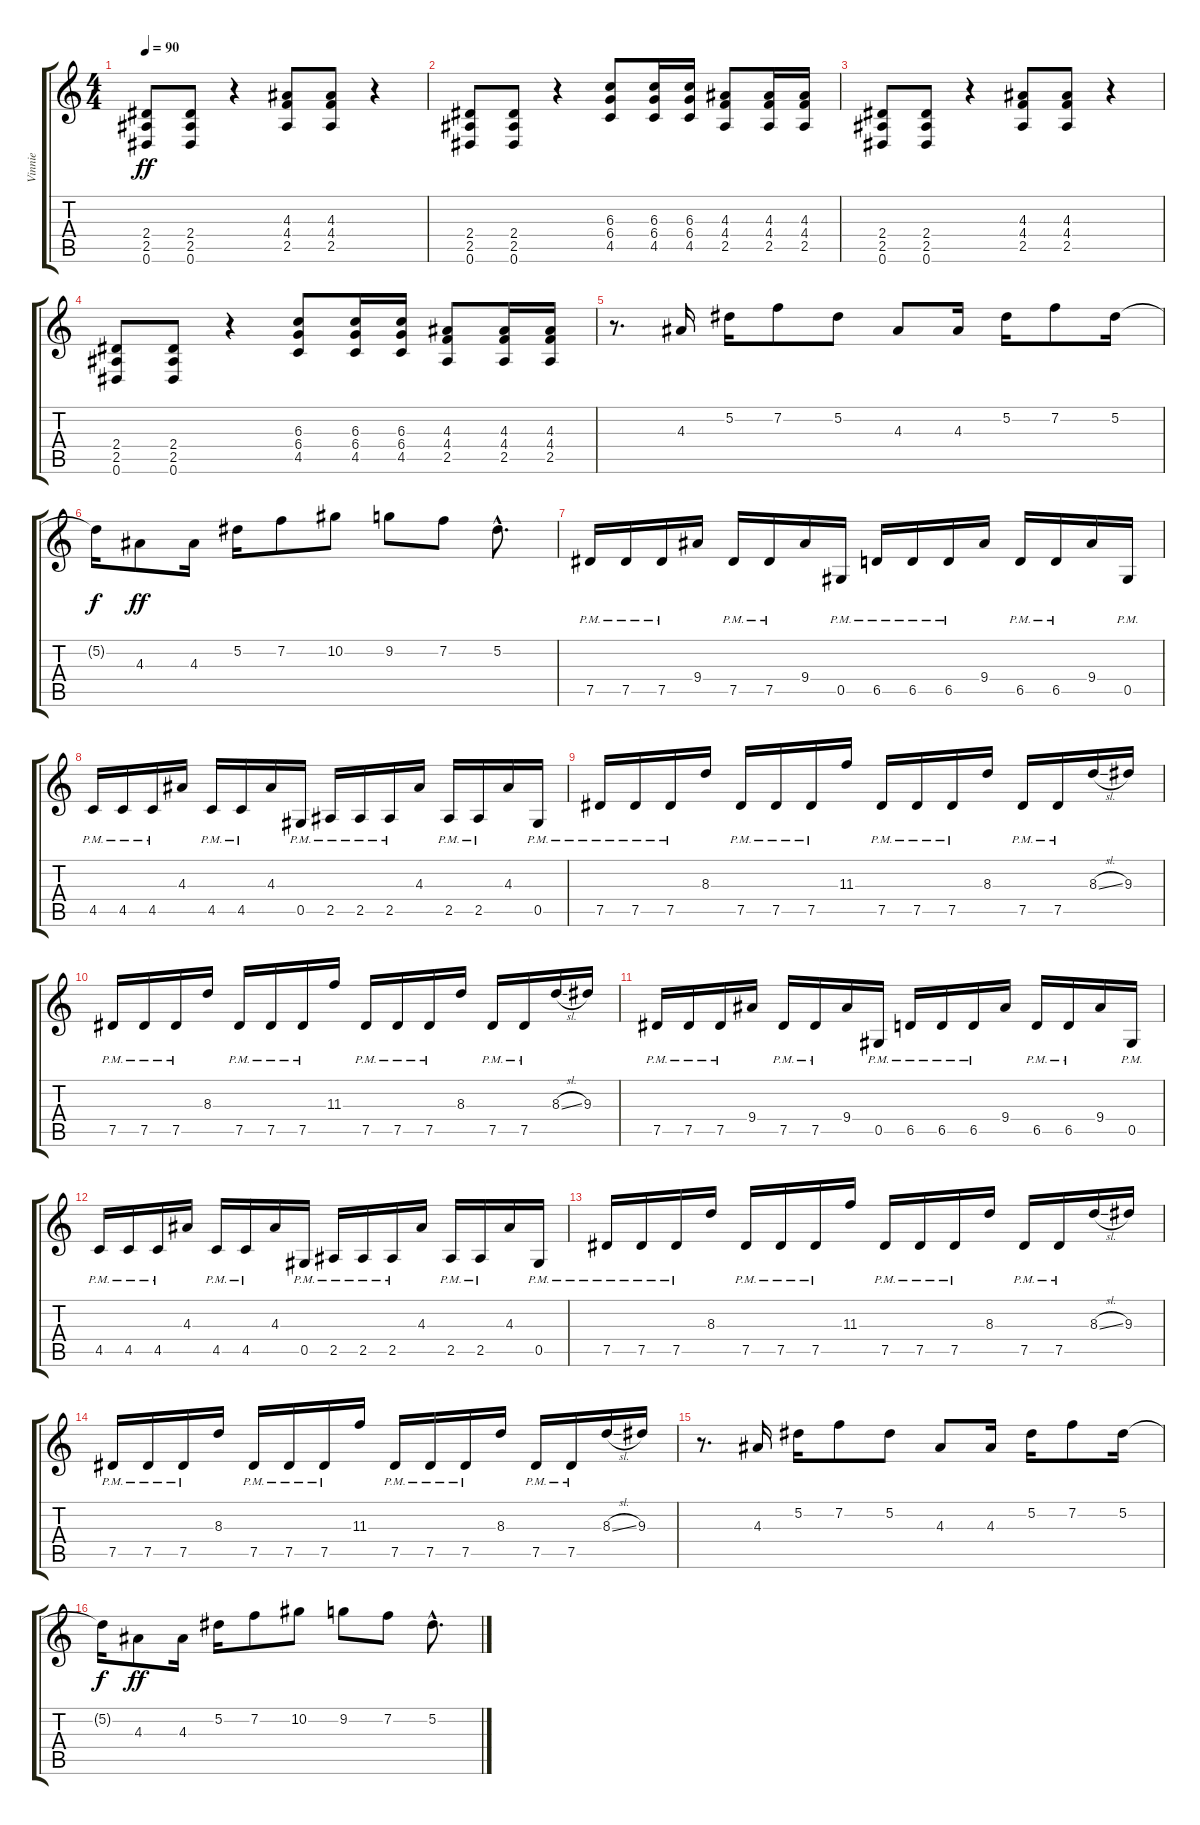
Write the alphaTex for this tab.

\track ("Vinnie" "Vinnie") {instrument distortionguitar}
\staff {score tabs}
\tuning (Eb4 Bb3 Gb3 Db3 Ab2 Eb2) {hide}
\ts (4 4)
\tempo 90
\clef g2
\ks c
(2.4 2.5 0.6).8{dy ff} (2.4 2.5 0.6).8 r.4 (4.3 4.4 2.5).8 (4.3 4.4 2.5).8 r.4 |
(2.4 2.5 0.6).8 (2.4 2.5 0.6).8 r.4 (6.3 6.4 4.5).8 (6.3 6.4 4.5).16 (6.3 6.4 4.5).16 (4.3 4.4 2.5).8 (4.3 4.4 2.5).16 (4.3 4.4 2.5).16 |
(2.4 2.5 0.6).8 (2.4 2.5 0.6).8 r.4 (4.3 4.4 2.5).8 (4.3 4.4 2.5).8 r.4 |
(2.4 2.5 0.6).8 (2.4 2.5 0.6).8 r.4 (6.3 6.4 4.5).8 (6.3 6.4 4.5).16 (6.3 6.4 4.5).16 (4.3 4.4 2.5).8 (4.3 4.4 2.5).16 (4.3 4.4 2.5).16 |
r.8{d} 4.3.16 5.2.16 7.2.8 5.2.8 4.3.8 4.3.16 5.2.16 7.2.8 5.2.16 |
5.2{t}.16{dy f} 4.3.8{dy ff} 4.3.16 5.2.16 7.2.8 10.2.8 9.2.8 7.2.8 5.2{hac}.8{d} |
7.5{pm}.16 7.5{pm}.16 7.5{pm}.16 9.4.16 7.5{pm}.16 7.5{pm}.16 9.4.16 0.5{pm}.16 6.5{pm}.16 6.5{pm}.16 6.5{pm}.16 9.4.16 6.5{pm}.16 6.5{pm}.16 9.4.16 0.5{pm}.16 |
4.5{pm}.16 4.5{pm}.16 4.5{pm}.16 4.3.16 4.5{pm}.16 4.5{pm}.16 4.3.16 0.5{pm}.16 2.5{pm}.16 2.5{pm}.16 2.5{pm}.16 4.3.16 2.5{pm}.16 2.5{pm}.16 4.3.16 0.5{pm}.16 |
7.5{pm}.16 7.5{pm}.16 7.5{pm}.16 8.3.16 7.5{pm}.16 7.5{pm}.16 7.5{pm}.16 11.3.16 7.5{pm}.16 7.5{pm}.16 7.5{pm}.16 8.3.16 7.5{pm}.16 7.5{pm}.16 8.3{sl}.16 9.3.16 |
7.5{pm}.16 7.5{pm}.16 7.5{pm}.16 8.3.16 7.5{pm}.16 7.5{pm}.16 7.5{pm}.16 11.3.16 7.5{pm}.16 7.5{pm}.16 7.5{pm}.16 8.3.16 7.5{pm}.16 7.5{pm}.16 8.3{sl}.16 9.3.16 |
7.5{pm}.16 7.5{pm}.16 7.5{pm}.16 9.4.16 7.5{pm}.16 7.5{pm}.16 9.4.16 0.5{pm}.16 6.5{pm}.16 6.5{pm}.16 6.5{pm}.16 9.4.16 6.5{pm}.16 6.5{pm}.16 9.4.16 0.5{pm}.16 |
4.5{pm}.16 4.5{pm}.16 4.5{pm}.16 4.3.16 4.5{pm}.16 4.5{pm}.16 4.3.16 0.5{pm}.16 2.5{pm}.16 2.5{pm}.16 2.5{pm}.16 4.3.16 2.5{pm}.16 2.5{pm}.16 4.3.16 0.5{pm}.16 |
7.5{pm}.16 7.5{pm}.16 7.5{pm}.16 8.3.16 7.5{pm}.16 7.5{pm}.16 7.5{pm}.16 11.3.16 7.5{pm}.16 7.5{pm}.16 7.5{pm}.16 8.3.16 7.5{pm}.16 7.5{pm}.16 8.3{sl}.16 9.3.16 |
7.5{pm}.16 7.5{pm}.16 7.5{pm}.16 8.3.16 7.5{pm}.16 7.5{pm}.16 7.5{pm}.16 11.3.16 7.5{pm}.16 7.5{pm}.16 7.5{pm}.16 8.3.16 7.5{pm}.16 7.5{pm}.16 8.3{sl}.16 9.3.16 |
r.8{d} 4.3.16 5.2.16 7.2.8 5.2.8 4.3.8 4.3.16 5.2.16 7.2.8 5.2.16 |
5.2{t}.16{dy f} 4.3.8{dy ff} 4.3.16 5.2.16 7.2.8 10.2.8 9.2.8 7.2.8 5.2{hac}.8{d}
